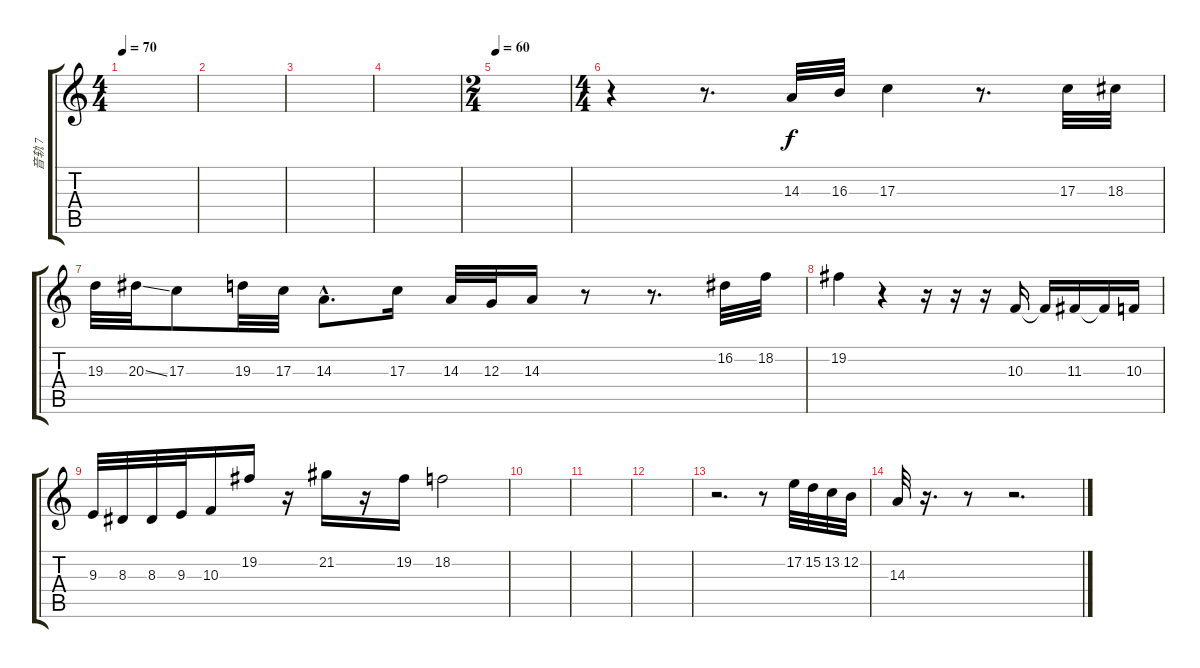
\track ("音轨 7" "音轨 7") {instrument orchestrahit}
\staff {score tabs}
\tuning (E4 B3 G3 D3 A2 E2) {hide}
\ts (4 4)
\tempo 70
\clef g2
\ks c
|
|
|
|
\ts (2 4)
\tempo 60
|
\ts (4 4)
r.4 r.8{d} 14.3.32 16.3.32 17.3.4 r.8{d} 17.3.32 18.3.32 |
19.3.32 20.3{ss}.32 17.3.8 19.3.32 17.3.32 14.3{hac}.8{d} 17.3.16 14.3.32 12.3.32 14.3.16 r.8 r.8{d} 16.2.32 18.2.32 |
19.2.4 r.4 r.16 r.16 r.16 10.3.16 10.3{t}.16 11.3.16 11.3{t}.16 10.3.16 |
9.3.32 8.3.32 8.3.32 9.3.32 10.3.16 19.2.16 r.16 21.2.16 r.16 19.2.16 18.2.2 |
|
|
|
r.2{d} r.8 17.2.32 15.2.32 13.2.32 12.2.32 |
14.3.32 r.16{d} r.8 r.2{d}
